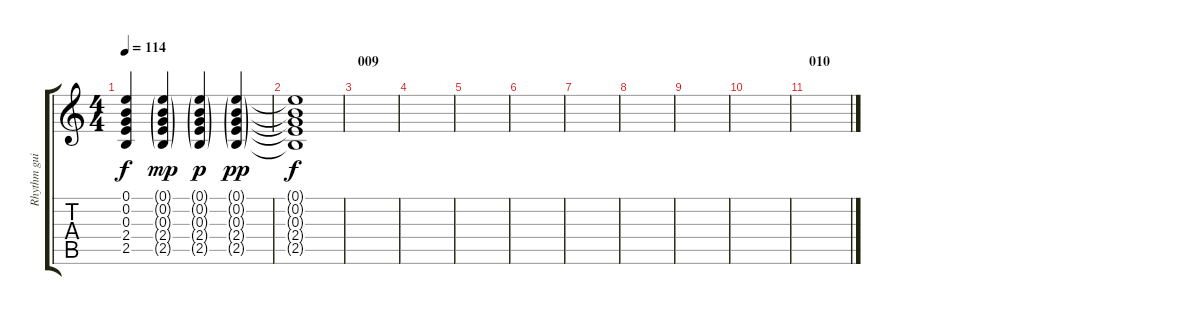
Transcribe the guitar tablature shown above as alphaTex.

\track ("Rhythm guit" "Rhythm gui") {instrument acousticguitarsteel}
\staff {score tabs}
\tuning (E4 B3 G3 D3 A2 E2) {hide}
\ts (4 4)
\tempo 114
\clef g2
\ks c
(0.1 0.2 0.3 2.4 2.5).4{dy f} (0.1{g} 0.2{g} 0.3{g} 2.4{g} 2.5{g}).4{dy mp} (0.1{g} 0.2{g} 0.3{g} 2.4{g} 2.5{g}).4{dy p} (0.1{g} 0.2{g} 0.3{g} 2.4{g} 2.5{g}).4{dy pp} |
(0.1{t} 0.2{t} 0.3{t} 2.4{t} 2.5{t}).1{dy f} |
\section ("" "009")
|
|
|
|
|
|
|
|
\section ("" "010")
